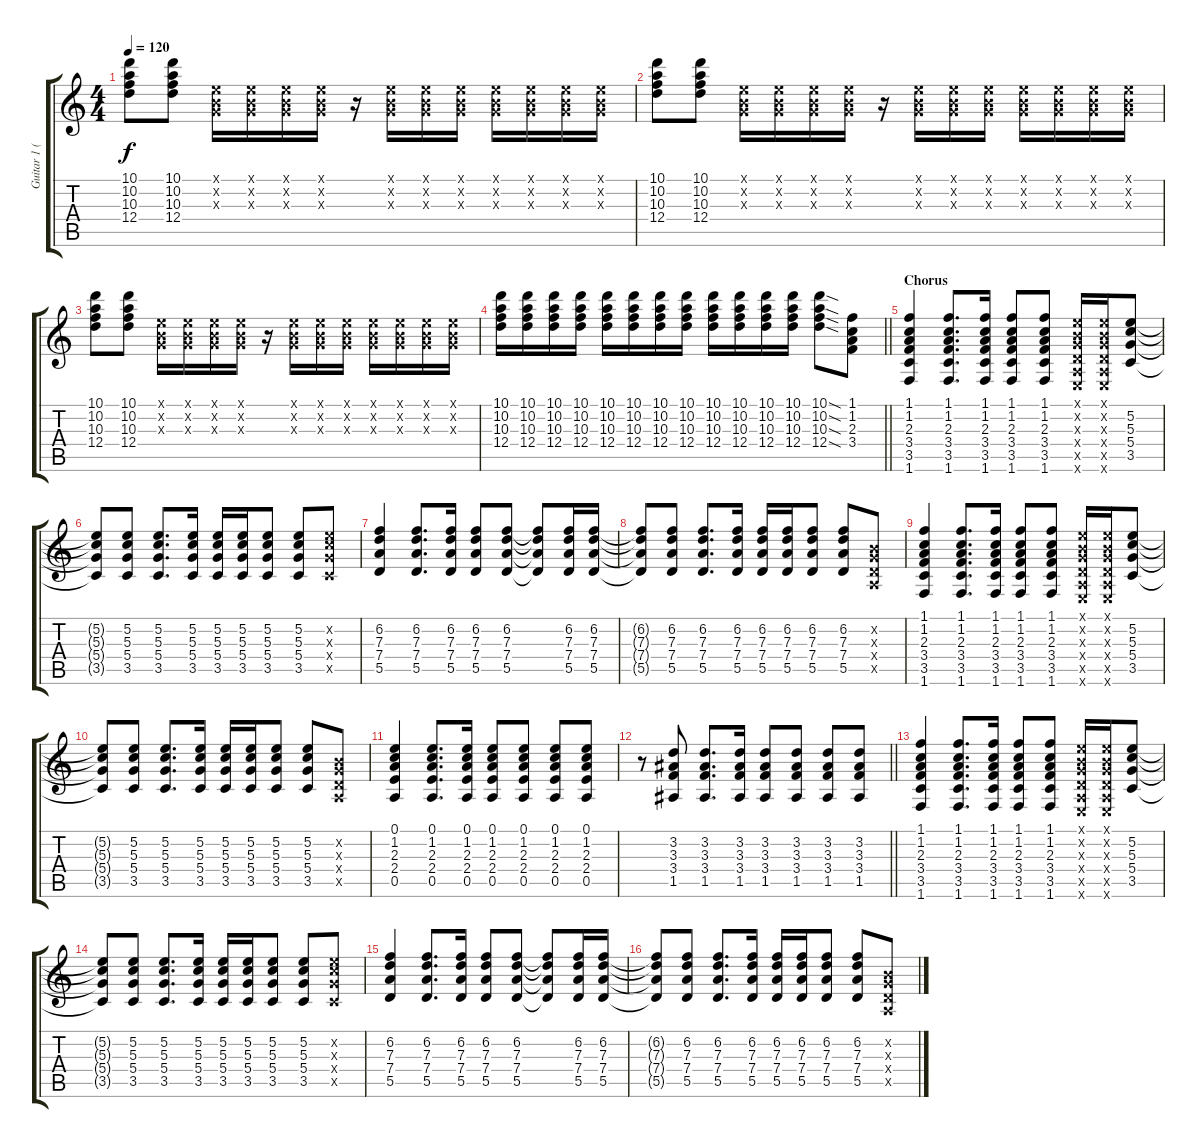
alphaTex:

\track ("Guitar 1 (Clean)" "Guitar 1 (") {instrument electricguitarclean}
\staff {score tabs}
\tuning (E4 B3 G3 D3 A2 E2) {hide}
\ts (4 4)
\tempo 120
\clef g2
\ks c
(10.1 10.2 10.3 12.4).8{dy f} (10.1 10.2 10.3 12.4).8 (0.1{x} 0.2{x} 0.3{x}).16 (0.1{x} 0.2{x} 0.3{x}).16 (0.1{x} 0.2{x} 0.3{x}).16 (0.1{x} 0.2{x} 0.3{x}).16 r.16 (0.1{x} 0.2{x} 0.3{x}).16 (0.1{x} 0.2{x} 0.3{x}).16 (0.1{x} 0.2{x} 0.3{x}).16 (0.1{x} 0.2{x} 0.3{x}).16 (0.1{x} 0.2{x} 0.3{x}).16 (0.1{x} 0.2{x} 0.3{x}).16 (0.1{x} 0.2{x} 0.3{x}).16 |
(10.1 10.2 10.3 12.4).8 (10.1 10.2 10.3 12.4).8 (0.1{x} 0.2{x} 0.3{x}).16 (0.1{x} 0.2{x} 0.3{x}).16 (0.1{x} 0.2{x} 0.3{x}).16 (0.1{x} 0.2{x} 0.3{x}).16 r.16 (0.1{x} 0.2{x} 0.3{x}).16 (0.1{x} 0.2{x} 0.3{x}).16 (0.1{x} 0.2{x} 0.3{x}).16 (0.1{x} 0.2{x} 0.3{x}).16 (0.1{x} 0.2{x} 0.3{x}).16 (0.1{x} 0.2{x} 0.3{x}).16 (0.1{x} 0.2{x} 0.3{x}).16 |
(10.1 10.2 10.3 12.4).8 (10.1 10.2 10.3 12.4).8 (0.1{x} 0.2{x} 0.3{x}).16 (0.1{x} 0.2{x} 0.3{x}).16 (0.1{x} 0.2{x} 0.3{x}).16 (0.1{x} 0.2{x} 0.3{x}).16 r.16 (0.1{x} 0.2{x} 0.3{x}).16 (0.1{x} 0.2{x} 0.3{x}).16 (0.1{x} 0.2{x} 0.3{x}).16 (0.1{x} 0.2{x} 0.3{x}).16 (0.1{x} 0.2{x} 0.3{x}).16 (0.1{x} 0.2{x} 0.3{x}).16 (0.1{x} 0.2{x} 0.3{x}).16 |
\barLineRight lightlight
(10.1 10.2 10.3 12.4).16 (10.1 10.2 10.3 12.4).16 (10.1 10.2 10.3 12.4).16 (10.1 10.2 10.3 12.4).16 (10.1 10.2 10.3 12.4).16 (10.1 10.2 10.3 12.4).16 (10.1 10.2 10.3 12.4).16 (10.1 10.2 10.3 12.4).16 (10.1 10.2 10.3 12.4).16 (10.1 10.2 10.3 12.4).16 (10.1 10.2 10.3 12.4).16 (10.1 10.2 10.3 12.4).16 (10.1{sod} 10.2{sod} 10.3{sod} 12.4{sod}).8 (1.1 1.2 2.3 3.4).8 |
\section ("" "Chorus")
(1.1 1.2 2.3 3.4 3.5 1.6).4 (1.1 1.2 2.3 3.4 3.5 1.6).8{d} (1.1 1.2 2.3 3.4 3.5 1.6).16 (1.1 1.2 2.3 3.4 3.5 1.6).8 (1.1 1.2 2.3 3.4 3.5 1.6).8 (0.1{x} 0.2{x} 0.3{x} 0.4{x} 0.5{x} 0.6{x}).16 (0.1{x} 0.2{x} 0.3{x} 0.4{x} 0.5{x} 0.6{x}).16 (5.2 5.3 5.4 3.5).8 |
(5.2{t} 5.3{t} 5.4{t} 3.5{t}).8 (5.2 5.3 5.4 3.5).8 (5.2 5.3 5.4 3.5).8{d} (5.2 5.3 5.4 3.5).16 (5.2 5.3 5.4 3.5).16 (5.2 5.3 5.4 3.5).16 (5.2 5.3 5.4 3.5).8 (5.2 5.3 5.4 3.5).8 (5.2{x} 5.3{x} 5.4{x} 3.5{x}).8 |
(6.2 7.3 7.4 5.5).4 (6.2 7.3 7.4 5.5).8{d} (6.2 7.3 7.4 5.5).16 (6.2 7.3 7.4 5.5).8 (6.2 7.3 7.4 5.5).8 (6.2{t} 7.3{t} 7.4{t} 5.5{t}).8 (6.2 7.3 7.4 5.5).16 (6.2 7.3 7.4 5.5).16 |
(6.2{t} 7.3{t} 7.4{t} 5.5{t}).8 (6.2 7.3 7.4 5.5).8 (6.2 7.3 7.4 5.5).8{d} (6.2 7.3 7.4 5.5).16 (6.2 7.3 7.4 5.5).16 (6.2 7.3 7.4 5.5).16 (6.2 7.3 7.4 5.5).8 (6.2 7.3 7.4 5.5).8 (0.2{x} 0.3{x} 0.4{x} 0.5{x}).8 |
(1.1 1.2 2.3 3.4 3.5 1.6).4 (1.1 1.2 2.3 3.4 3.5 1.6).8{d} (1.1 1.2 2.3 3.4 3.5 1.6).16 (1.1 1.2 2.3 3.4 3.5 1.6).8 (1.1 1.2 2.3 3.4 3.5 1.6).8 (0.1{x} 0.2{x} 0.3{x} 0.4{x} 0.5{x} 0.6{x}).16 (0.1{x} 0.2{x} 0.3{x} 0.4{x} 0.5{x} 0.6{x}).16 (5.2 5.3 5.4 3.5).8 |
(5.2{t} 5.3{t} 5.4{t} 3.5{t}).8 (5.2 5.3 5.4 3.5).8 (5.2 5.3 5.4 3.5).8{d} (5.2 5.3 5.4 3.5).16 (5.2 5.3 5.4 3.5).16 (5.2 5.3 5.4 3.5).16 (5.2 5.3 5.4 3.5).8 (5.2 5.3 5.4 3.5).8 (0.2{x} 0.3{x} 0.4{x} 0.5{x}).8 |
(0.1 1.2 2.3 2.4 0.5).4 (0.1 1.2 2.3 2.4 0.5).8{d} (0.1 1.2 2.3 2.4 0.5).16 (0.1 1.2 2.3 2.4 0.5).8 (0.1 1.2 2.3 2.4 0.5).8 (0.1 1.2 2.3 2.4 0.5).8 (0.1 1.2 2.3 2.4 0.5).8 |
\barLineRight lightlight
r.8 (3.2 3.3 3.4 1.5).8 (3.2 3.3 3.4 1.5).8{d} (3.2 3.3 3.4 1.5).16 (3.2 3.3 3.4 1.5).8 (3.2 3.3 3.4 1.5).8 (3.2 3.3 3.4 1.5).8 (3.2 3.3 3.4 1.5).8 |
(1.1 1.2 2.3 3.4 3.5 1.6).4 (1.1 1.2 2.3 3.4 3.5 1.6).8{d} (1.1 1.2 2.3 3.4 3.5 1.6).16 (1.1 1.2 2.3 3.4 3.5 1.6).8 (1.1 1.2 2.3 3.4 3.5 1.6).8 (0.1{x} 0.2{x} 0.3{x} 0.4{x} 0.5{x} 0.6{x}).16 (0.1{x} 0.2{x} 0.3{x} 0.4{x} 0.5{x} 0.6{x}).16 (5.2 5.3 5.4 3.5).8 |
(5.2{t} 5.3{t} 5.4{t} 3.5{t}).8 (5.2 5.3 5.4 3.5).8 (5.2 5.3 5.4 3.5).8{d} (5.2 5.3 5.4 3.5).16 (5.2 5.3 5.4 3.5).16 (5.2 5.3 5.4 3.5).16 (5.2 5.3 5.4 3.5).8 (5.2 5.3 5.4 3.5).8 (5.2{x} 5.3{x} 5.4{x} 3.5{x}).8 |
(6.2 7.3 7.4 5.5).4 (6.2 7.3 7.4 5.5).8{d} (6.2 7.3 7.4 5.5).16 (6.2 7.3 7.4 5.5).8 (6.2 7.3 7.4 5.5).8 (6.2{t} 7.3{t} 7.4{t} 5.5{t}).8 (6.2 7.3 7.4 5.5).16 (6.2 7.3 7.4 5.5).16 |
(6.2{t} 7.3{t} 7.4{t} 5.5{t}).8 (6.2 7.3 7.4 5.5).8 (6.2 7.3 7.4 5.5).8{d} (6.2 7.3 7.4 5.5).16 (6.2 7.3 7.4 5.5).16 (6.2 7.3 7.4 5.5).16 (6.2 7.3 7.4 5.5).8 (6.2 7.3 7.4 5.5).8 (0.2{x} 0.3{x} 0.4{x} 0.5{x}).8
